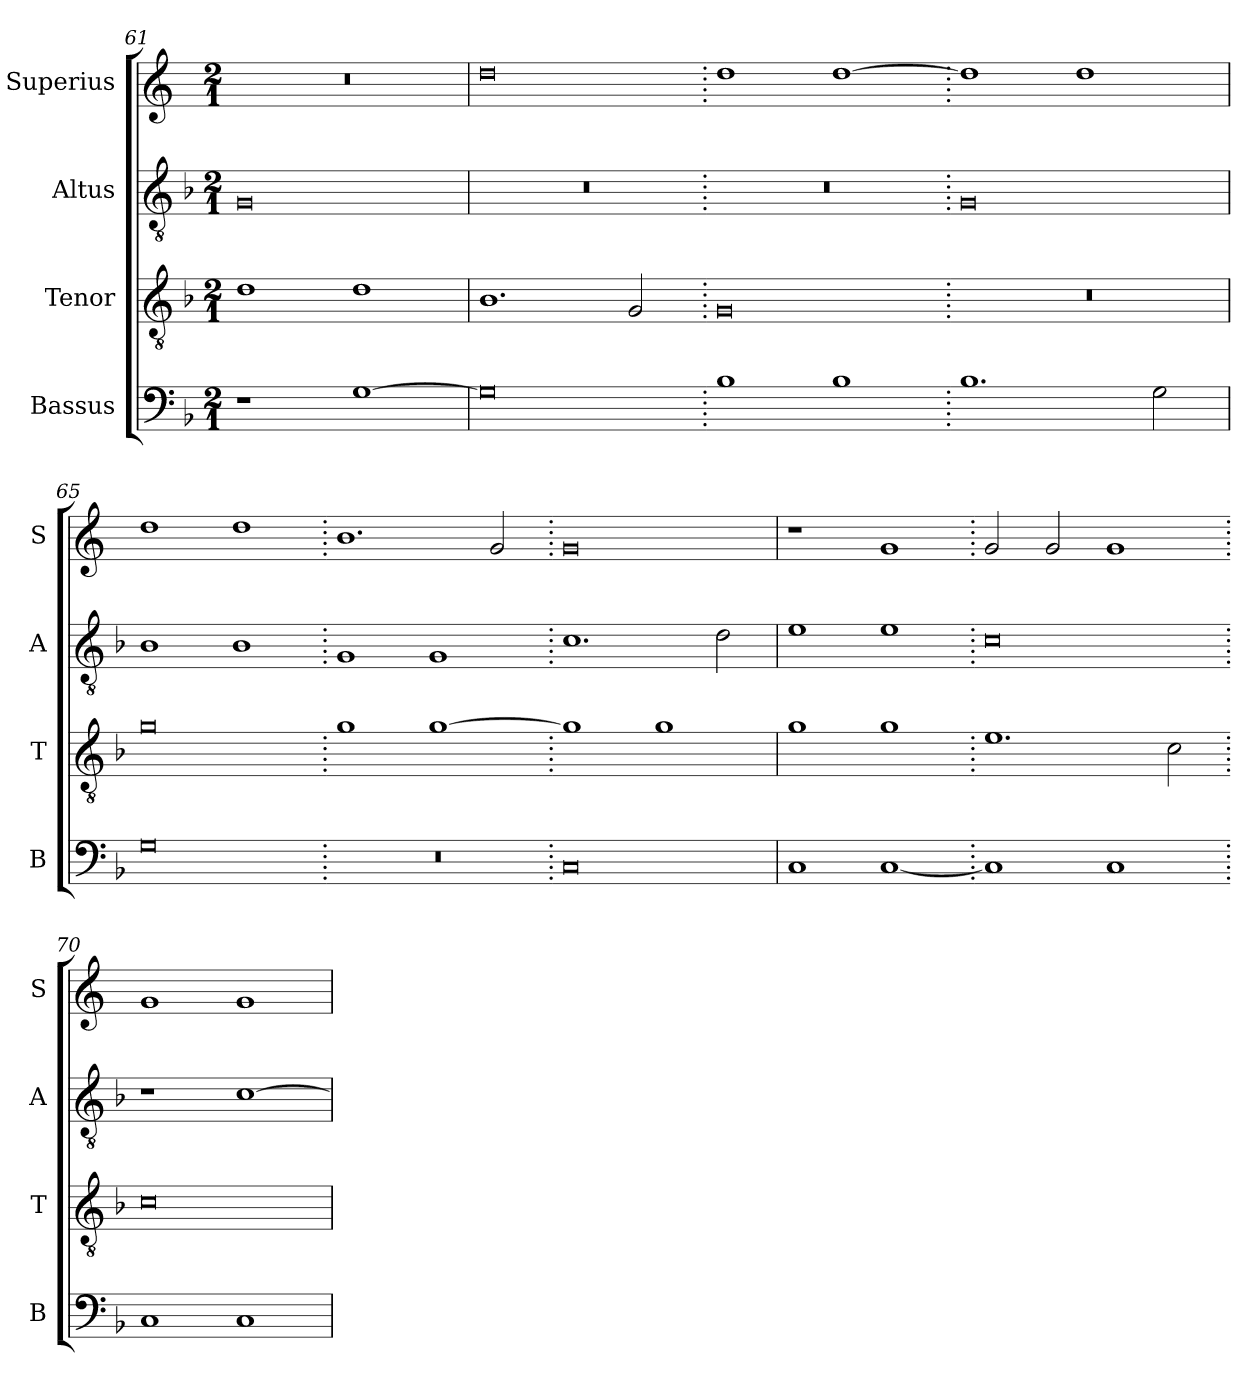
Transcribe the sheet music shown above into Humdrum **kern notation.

**kern	**kern	**kern	**kern
*part4	*part3	*part2	*part1
*staff4	*staff3	*staff2	*staff1
*I"Bassus	*I"Tenor	*I"Altus	*I"Superius
*I'B	*I'T	*I'A	*I'S
*clefF4	*clefGv2	*clefGv2	*clefG2
*k[b-]	*k[b-]	*k[b-]	*k[]
*M2/1	*M2/1	*M2/1	*M2/1
=61	=61	=61	=61
1r	1d	0G	0r
[1G	1d	.	.
=62	=62	=62	=62
0G]	1.B-	0r	0dd
.	2G/	.	.
=63.	=63.	=63.	=63.
1B-	0G	0r	1dd
1B-	.	.	[1dd
=64.	=64.	=64.	=64.
1.B-	0r	0G	1dd]
.	.	.	1dd
2G\	.	.	.
=65	=65	=65	=65
0G	0g	1B-	1dd
.	.	1B-	1dd
=66.	=66.	=66.	=66.
0r	1g	1G	1.b
.	[1g	1G	.
.	.	.	2g/
=67.	=67.	=67.	=67.
0C	1g]	1.c	0g
.	1g	.	.
.	.	2d\	.
=68	=68	=68	=68
1C	1g	1e	1r
[1C	1g	1e	1g
=69.	=69.	=69.	=69.
1C]	1.e	0c	2g/
.	.	.	2g/
1C	.	.	1g
.	2c\	.	.
=70.	=70.	=70.	=70.
1C	0c	1r	1g
1C	.	[1c	1g
=	=	=	=
*-	*-	*-	*-
